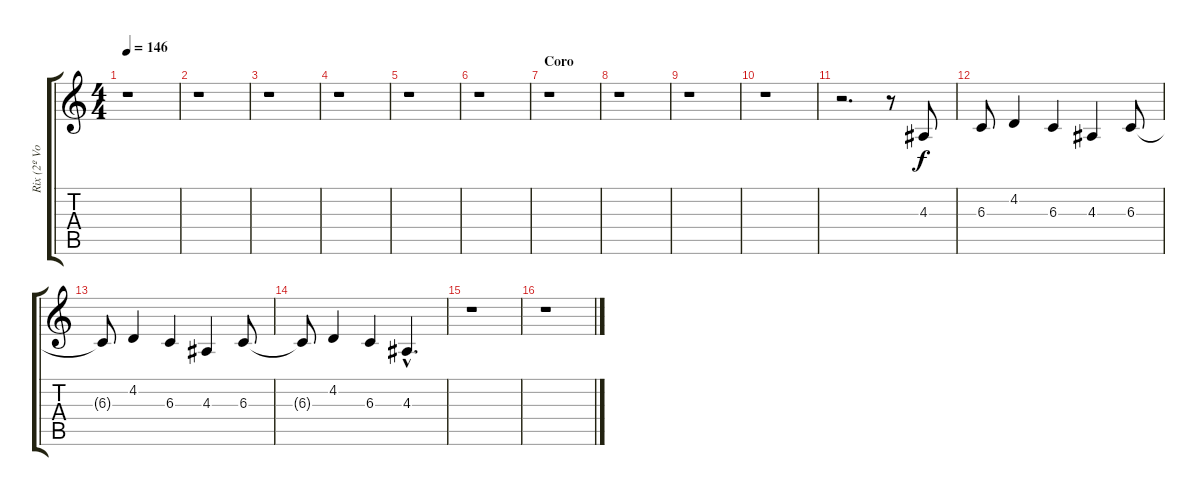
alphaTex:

\track ("Rix (2º Voz)" "Rix (2º Vo") {instrument lead2sawtooth}
\staff {score tabs}
\tuning (Eb4 Bb3 Gb3 Db3 Ab2 Eb2) {hide}
\ts (4 4)
\tempo 146
\clef g2
\ks c
r.1{dy mf} |
r.1 |
r.1 |
r.1 |
r.1 |
r.1 |
\section ("" "Coro")
r.1 |
r.1 |
r.1 |
r.1 |
r.2{d} r.8 4.3.8{dy f} |
6.3.8 4.2.4 6.3.4 4.3.4 6.3.8 |
6.3{t}.8 4.2.4 6.3.4 4.3.4 6.3.8 |
6.3{t}.8 4.2.4 6.3.4 4.3{hac}.4{d} |
r.1 |
r.1
